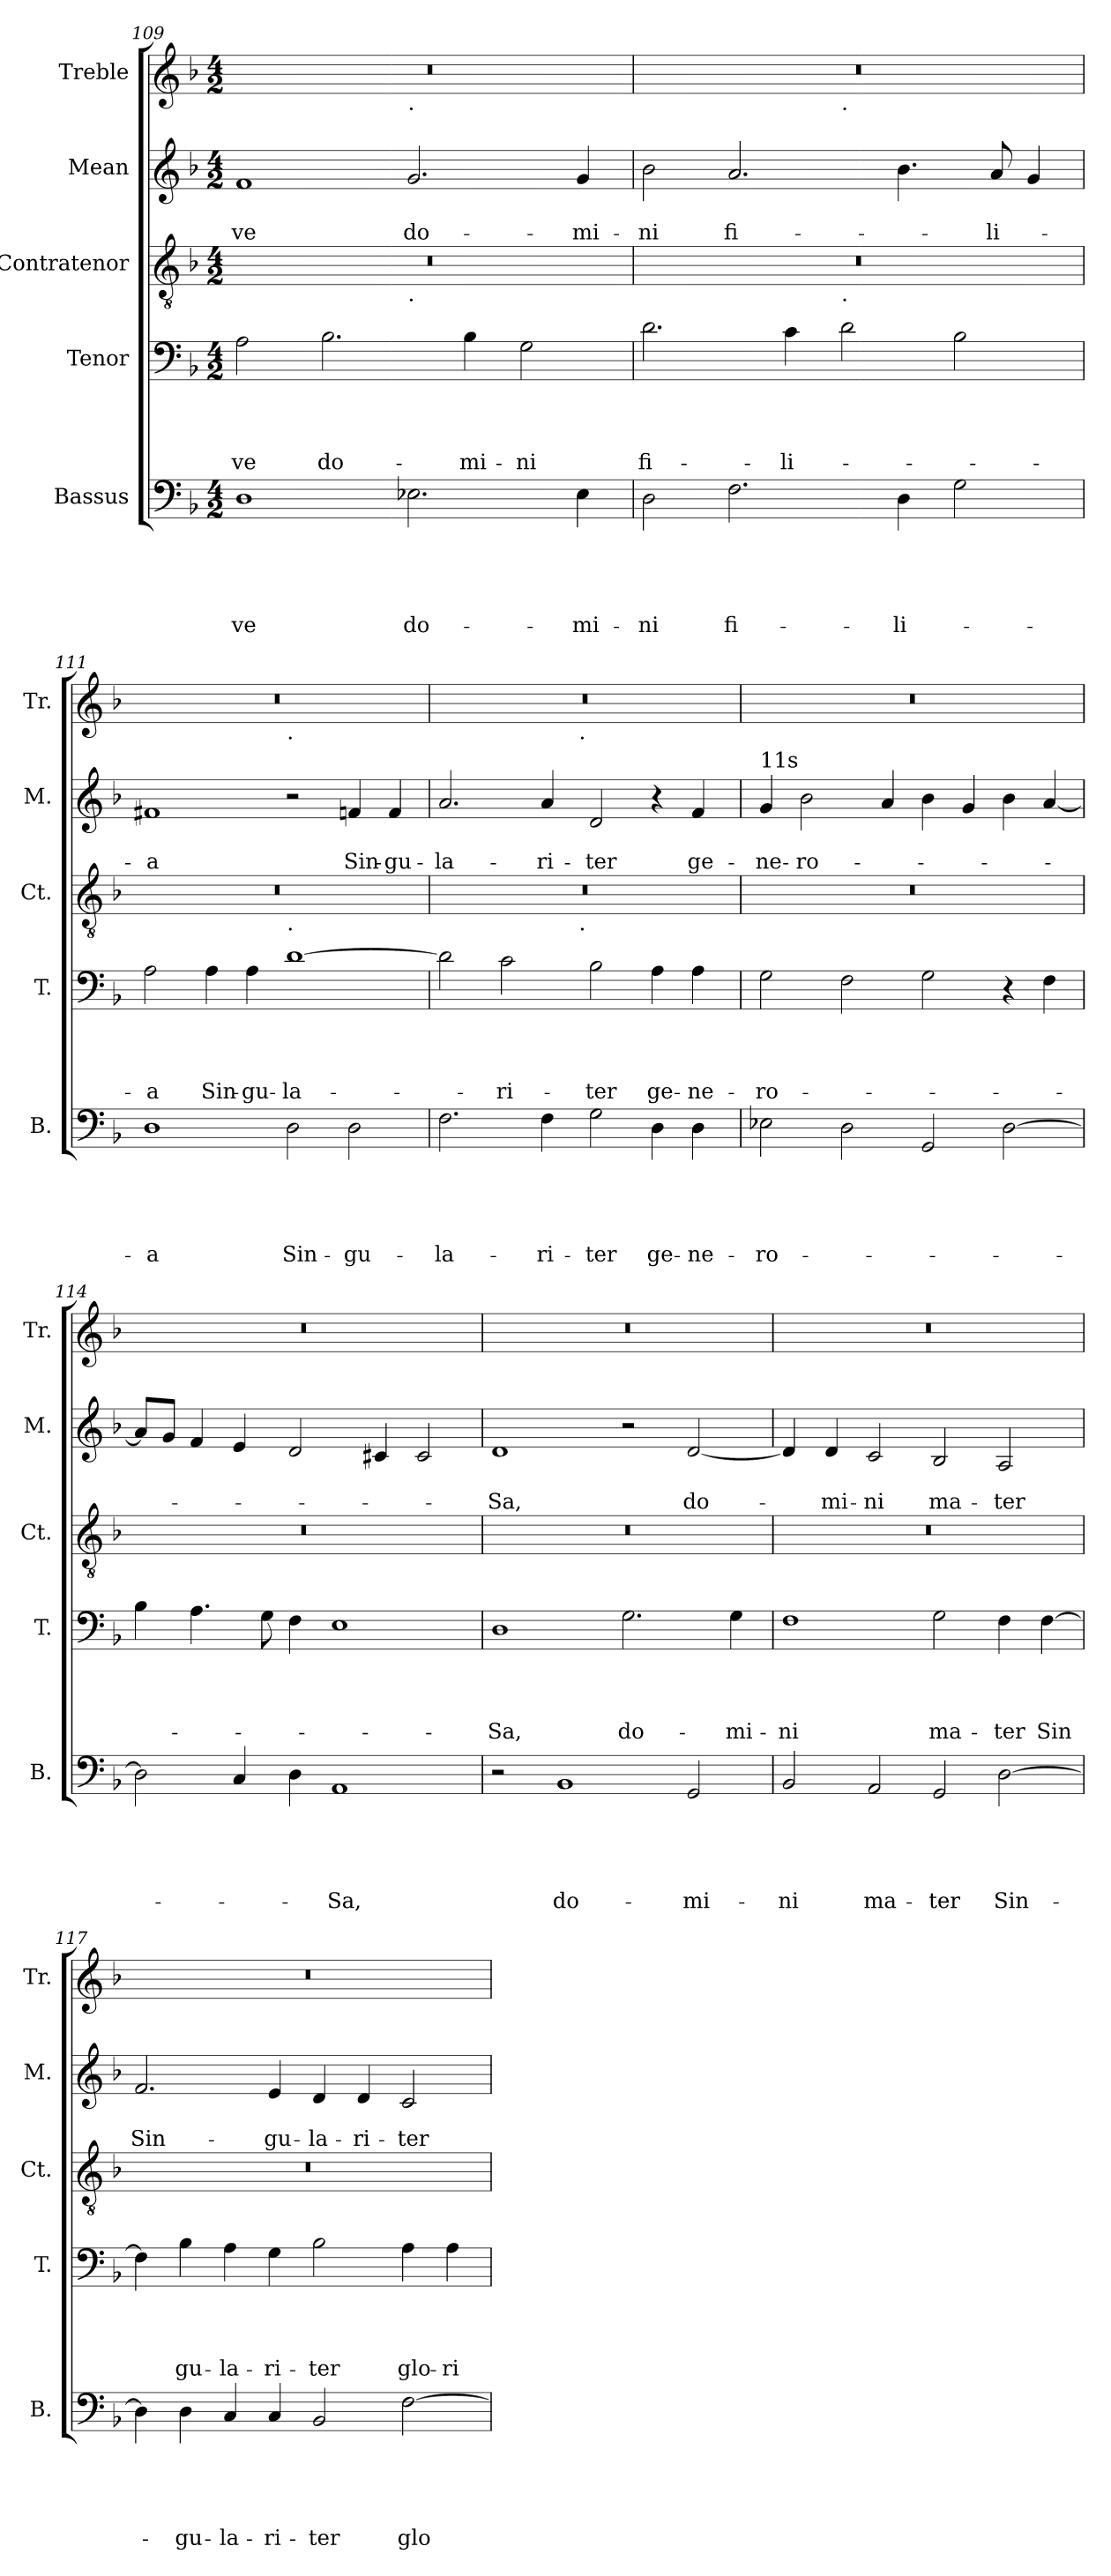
**kern	**text	**text	**text	**text	**text	**kern	**text	**text	**text	**text	**kern	**kern	**text	**text	**kern
*part5	*part5	*part5	*part5	*part5	*part5	*part4	*part4	*part4	*part4	*part4	*part3	*part2	*part2	*part2	*part1
*staff5	*staff5	*staff5	*staff5	*staff5	*staff5	*staff4	*staff4	*staff4	*staff4	*staff4	*staff3	*staff2	*staff2	*staff2	*staff1
*I"Bassus	*	*	*	*	*	*I"Tenor	*	*	*	*	*I"Contratenor	*I"Mean	*	*	*I"Treble
*I'B.	*	*	*	*	*	*I'T.	*	*	*	*	*I'Ct.	*I'M.	*	*	*I'Tr.
*clefF4	*	*	*	*	*	*clefF4	*	*	*	*	*clefGv2	*clefG2	*	*	*clefG2
*k[b-]	*	*	*	*	*	*k[b-]	*	*	*	*	*k[b-]	*k[b-]	*	*	*k[b-]
*F:	*	*	*	*	*	*F:	*	*	*	*	*F:	*F:	*	*	*F:
*M4/2	*	*	*	*	*	*M4/2	*	*	*	*	*M4/2	*M4/2	*	*	*M4/2
=109	=109	=109	=109	=109	=109	=109	=109	=109	=109	=109	=109	=109	=109	=109	=109
!	!	!	!	!	!LO:LY:b	!	!	!	!	!LO:LY:b	!	!	!	!LO:LY:b	!
*	*	*	*	*	*	*	*	*	*	*	*^	*	*	*	*^
1D	.	.	.	.	-ve	2A\	.	.	.	-ve	0r	1ryy	1f	.	-ve	0r	1ryy
!	!	!	!	!	!	!	!	!	!	!LO:LY:b	!	!	!	!	!	!	!
.	.	.	.	.	.	2.B-\	.	.	.	do-	.	.	.	.	.	.	.
!	!	!	!	!	!	!	!	!	!	!	!	!	!	!	!	!	!LO:TX:b:t=.
!	!	!	!	!	!	!	!	!	!	!	!	!LO:TX:b:t=.	!	!	!	!	!
!	!	!	!	!	!LO:LY:b	!	!	!	!	!	!	!	!	!	!LO:LY:b	!	!
2.E-X\	.	.	.	.	do-	.	.	.	.	.	.	1ryy	2.g/	.	do-	.	1ryy
!	!	!	!	!	!	!	!	!	!	!LO:LY:b	!	!	!	!	!	!	!
.	.	.	.	.	.	4B-\	.	.	.	-mi-	.	.	.	.	.	.	.
!	!	!	!	!	!	!	!	!	!	!LO:LY:b:rj	!	!	!	!	!	!	!
.	.	.	.	.	.	2G\	.	.	.	-ni	.	.	.	.	.	.	.
!	!	!	!	!	!LO:LY:b	!	!	!	!	!	!	!	!	!	!LO:LY:b	!	!
4E-\	.	.	.	.	-mi-	.	.	.	.	.	.	.	4g/	.	-mi-	.	.
=110	=110	=110	=110	=110	=110	=110	=110	=110	=110	=110	=110	=110	=110	=110	=110	=110	=110
!	!	!	!	!	!LO:LY:b	!	!	!	!	!LO:LY:b	!	!	!	!	!LO:LY:b	!	!
2D\	.	.	.	.	-ni	2.d\	.	.	.	fi-	0r	1ryy	2b-\	.	-ni	0r	1ryy
!	!	!	!	!	!LO:LY:b	!	!	!	!	!	!	!	!	!	!LO:LY:b	!	!
2.F\	.	.	.	.	fi-	.	.	.	.	.	.	.	2.a/	.	fi-	.	.
!	!	!	!	!	!	!	!	!	!	!LO:LY:b	!	!	!	!	!	!	!
.	.	.	.	.	.	4c\	.	.	.	-li-	.	.	.	.	.	.	.
!	!	!	!	!	!	!	!	!	!	!	!	!	!	!	!	!	!LO:TX:b:t=.
!	!	!	!	!	!	!	!	!	!	!	!	!LO:TX:b:t=.	!	!	!	!	!
.	.	.	.	.	.	2d\	.	.	.	.	.	1ryy	.	.	.	.	1ryy
!	!	!	!	!	!LO:LY:b	!	!	!	!	!	!	!	!	!	!	!	!
4D\	.	.	.	.	-li-	.	.	.	.	.	.	.	4.b-\	.	.	.	.
2G\	.	.	.	.	.	2B-\	.	.	.	.	.	.	.	.	.	.	.
!	!	!	!	!	!	!	!	!	!	!	!	!	!	!	!LO:LY:b	!	!
.	.	.	.	.	.	.	.	.	.	.	.	.	8a/	.	-li-	.	.
.	.	.	.	.	.	.	.	.	.	.	.	.	4g/	.	.	.	.
=111	=111	=111	=111	=111	=111	=111	=111	=111	=111	=111	=111	=111	=111	=111	=111	=111	=111
!	!	!	!	!	!LO:LY:b:rj	!	!	!	!	!LO:LY:b	!	!	!	!	!LO:LY:b:rj	!	!
1D	.	.	.	.	-a	2A\	.	.	.	-a	0r	1ryy	1f#X	.	-a	0r	1ryy
!	!	!	!	!	!	!	!	!	!	!LO:LY:b	!	!	!	!	!	!	!
.	.	.	.	.	.	4A\	.	.	.	Sin-	.	.	.	.	.	.	.
!	!	!	!	!	!	!	!	!	!	!LO:LY:b	!	!	!	!	!	!	!
.	.	.	.	.	.	4A\	.	.	.	-gu-	.	.	.	.	.	.	.
!	!	!	!	!	!	!	!	!	!	!	!	!	!	!	!	!	!LO:TX:b:t=.
!	!	!	!	!	!	!	!	!	!	!	!	!LO:TX:b:t=.	!	!	!	!	!
!	!	!	!	!	!LO:LY:b	!	!	!	!	!LO:LY:b	!	!	!	!	!	!	!
2D\	.	.	.	.	Sin-	[>1d	.	.	.	-la-	.	1ryy	2r	.	.	.	1ryy
!	!	!	!	!	!LO:LY:b	!	!	!	!	!	!	!	!	!	!LO:LY:b	!	!
2D\	.	.	.	.	-gu-	.	.	.	.	.	.	.	4fn/	.	Sin-	.	.
!	!	!	!	!	!	!	!	!	!	!	!	!	!	!	!LO:LY:b:rj	!	!
.	.	.	.	.	.	.	.	.	.	.	.	.	4f/	.	-gu-	.	.
=112	=112	=112	=112	=112	=112	=112	=112	=112	=112	=112	=112	=112	=112	=112	=112	=112	=112
!	!	!	!	!	!LO:LY:b	!	!	!	!	!	!	!	!	!	!LO:LY:b	!	!
2.F\	.	.	.	.	-la-	2d\]	.	.	.	.	0r	2ryy	2.a/	.	-la-	0r	2ryy
!	!	!	!	!	!	!	!	!	!	!LO:LY:b	!	!	!	!	!	!	!
.	.	.	.	.	.	2c\	.	.	.	-ri-	.	4...ryy	.	.	.	.	4...ryy
!	!	!	!	!	!LO:LY:b	!	!	!	!	!	!	!	!	!	!LO:LY:b	!	!
4F\	.	.	.	.	-ri-	.	.	.	.	.	.	.	4a/	.	-ri-	.	.
!	!	!	!	!	!	!	!	!	!	!	!	!	!	!	!	!	!LO:TX:b:t=.
!	!	!	!	!	!	!	!	!	!	!	!	!LO:TX:b:t=.	!	!	!	!	!
.	.	.	.	.	.	.	.	.	.	.	.	1ryy	.	.	.	.	1ryy
!	!	!	!	!	!LO:LY:b:rj	!	!	!	!	!LO:LY:b	!	!	!	!	!LO:LY:b:rj	!	!
2G\	.	.	.	.	-ter	2B-\	.	.	.	-ter	.	.	2d/	.	-ter	.	.
!	!	!	!	!	!LO:LY:b	!	!	!	!	!LO:LY:b	!	!	!	!	!	!	!
4D\	.	.	.	.	ge-	4A\	.	.	.	ge-	.	.	4r	.	.	.	.
!	!	!	!	!	!LO:LY:b	!	!	!	!	!LO:LY:b	!	!	!	!	!LO:LY:b	!	!
4D\	.	.	.	.	-ne-	4A\	.	.	.	-ne-	.	.	4f/	.	ge-	.	.
.	.	.	.	.	.	.	.	.	.	.	.	32ryy	.	.	.	.	32ryy
!!LO:LB:g=z
=113	=113	=113	=113	=113	=113	=113	=113	=113	=113	=113	=113	=113	=113	=113	=113	=113	=113
!	!	!	!	!	!	!	!	!	!	!	!	!	!LO:TX:a:t=11s	!	!	!	!
!	!	!	!	!	!LO:LY:b	!	!	!	!	!LO:LY:b	!	!	!	!	!LO:LY:b	!	!
*	*	*	*	*	*	*	*	*	*	*	*v	*v	*	*	*	*v	*v
2E-\	.	.	.	.	-ro-	2G\	.	.	.	-ro-	0r	4g/	.	-ne-	0r
!	!	!	!	!	!	!	!	!	!	!	!	!	!	!LO:LY:b	!
.	.	.	.	.	.	.	.	.	.	.	.	2b-\	.	-ro-	.
2D\	.	.	.	.	.	2F\	.	.	.	.	.	.	.	.	.
.	.	.	.	.	.	.	.	.	.	.	.	4a/	.	.	.
2GG/	.	.	.	.	.	2G\	.	.	.	.	.	4b-\	.	.	.
.	.	.	.	.	.	.	.	.	.	.	.	4g/	.	.	.
[>2D\	.	.	.	.	.	4r	.	.	.	.	.	4b-\	.	.	.
.	.	.	.	.	.	4F\	.	.	.	.	.	[<4a/	.	.	.
=114	=114	=114	=114	=114	=114	=114	=114	=114	=114	=114	=114	=114	=114	=114	=114
2D\]	.	.	.	.	.	4B-\	.	.	.	.	0r	8a/L]	.	.	0r
.	.	.	.	.	.	.	.	.	.	.	.	8g/J	.	.	.
.	.	.	.	.	.	4.A\	.	.	.	.	.	4f/	.	.	.
4C/	.	.	.	.	.	.	.	.	.	.	.	4e/	.	.	.
.	.	.	.	.	.	8G\	.	.	.	.	.	.	.	.	.
4D\	.	.	.	.	.	4F\	.	.	.	.	.	2d/	.	.	.
!	!	!	!	!	!LO:LY:b	!	!	!	!	!	!	!	!	!	!
1AA	.	.	.	.	-Sa,	1E	.	.	.	.	.	.	.	.	.
.	.	.	.	.	.	.	.	.	.	.	.	4c#/	.	.	.
.	.	.	.	.	.	.	.	.	.	.	.	2c#/	.	.	.
=115	=115	=115	=115	=115	=115	=115	=115	=115	=115	=115	=115	=115	=115	=115	=115
!	!	!	!	!	!	!	!	!	!	!LO:LY:b	!	!	!	!LO:LY:b	!
2r	.	.	.	.	.	1D	.	.	.	-Sa,	0r	1d	.	-Sa,	0r
!	!	!	!	!	!LO:LY:b	!	!	!	!	!	!	!	!	!	!
1BB-	.	.	.	.	do-	.	.	.	.	.	.	.	.	.	.
!	!	!	!	!	!	!	!	!	!	!LO:LY:b	!	!	!	!	!
.	.	.	.	.	.	2.G\	.	.	.	do-	.	2r	.	.	.
!	!	!	!	!	!LO:LY:b	!	!	!	!	!	!	!	!	!LO:LY:b	!
2GG/	.	.	.	.	-mi-	.	.	.	.	.	.	[<2d/	.	do-	.
!	!	!	!	!	!	!	!	!	!	!LO:LY:b	!	!	!	!	!
.	.	.	.	.	.	4G\	.	.	.	-mi-	.	.	.	.	.
=116	=116	=116	=116	=116	=116	=116	=116	=116	=116	=116	=116	=116	=116	=116	=116
!	!	!	!	!	!LO:LY:b	!	!	!	!	!LO:LY:b	!	!	!	!	!
2BB-/	.	.	.	.	-ni	1F	.	.	.	-ni	0r	4d/]	.	.	0r
!	!	!	!	!	!	!	!	!	!	!	!	!	!	!LO:LY:b	!
.	.	.	.	.	.	.	.	.	.	.	.	4d/	.	-mi-	.
!	!	!	!	!	!LO:LY:b	!	!	!	!	!	!	!	!	!LO:LY:b	!
2AA/	.	.	.	.	ma-	.	.	.	.	.	.	2c/	.	-ni	.
!	!	!	!	!	!LO:LY:b	!	!	!	!	!LO:LY:b	!	!	!	!LO:LY:b	!
2GG/	.	.	.	.	-ter	2G\	.	.	.	ma-	.	2B-/	.	ma-	.
!	!	!	!	!	!LO:LY:b	!	!	!	!	!LO:LY:b	!	!	!	!LO:LY:b	!
[>2D\	.	.	.	.	Sin-	4F\	.	.	.	-ter	.	2A/	.	-ter	.
!	!	!	!	!	!	!	!	!	!	!LO:LY:b	!	!	!	!	!
.	.	.	.	.	.	[>4F\	.	.	.	Sin	.	.	.	.	.
!!LO:PB:g=z
=117	=117	=117	=117	=117	=117	=117	=117	=117	=117	=117	=117	=117	=117	=117	=117
!	!	!	!	!	!	!	!	!	!	!	!	!	!	!LO:LY:b	!
4D\]	.	.	.	.	.	4F\]	.	.	.	.	0r	2.f/	.	Sin-	0r
!	!	!	!	!	!LO:LY:b	!	!	!	!	!LO:LY:b	!	!	!	!	!
4D\	.	.	.	.	-gu-	4B-\	.	.	.	gu-	.	.	.	.	.
!	!	!	!	!	!LO:LY:b	!	!	!	!	!LO:LY:b	!	!	!	!	!
4C/	.	.	.	.	-la-	4A\	.	.	.	-la-	.	.	.	.	.
!	!	!	!	!	!LO:LY:b	!	!	!	!	!LO:LY:b	!	!	!	!LO:LY:b	!
4C/	.	.	.	.	-ri-	4G\	.	.	.	-ri-	.	4e/	.	-gu-	.
!	!	!	!	!	!LO:LY:b	!	!	!	!	!LO:LY:b	!	!	!	!LO:LY:b	!
2BB-/	.	.	.	.	-ter	2B-\	.	.	.	-ter	.	4d/	.	-la-	.
!	!	!	!	!	!	!	!	!	!	!	!	!	!	!LO:LY:b	!
.	.	.	.	.	.	.	.	.	.	.	.	4d/	.	-ri-	.
!	!	!	!	!	!LO:LY:b	!	!	!	!	!LO:LY:b	!	!	!	!LO:LY:b	!
[>2F\	.	.	.	.	glo-	4A\	.	.	.	glo-	.	2c/	.	-ter	.
!	!	!	!	!	!	!	!	!	!	!LO:LY:b	!	!	!	!	!
.	.	.	.	.	.	4A\	.	.	.	-ri-	.	.	.	.	.
=	=	=	=	=	=	=	=	=	=	=	=	=	=	=	=
*-	*-	*-	*-	*-	*-	*-	*-	*-	*-	*-	*-	*-	*-	*-	*-
